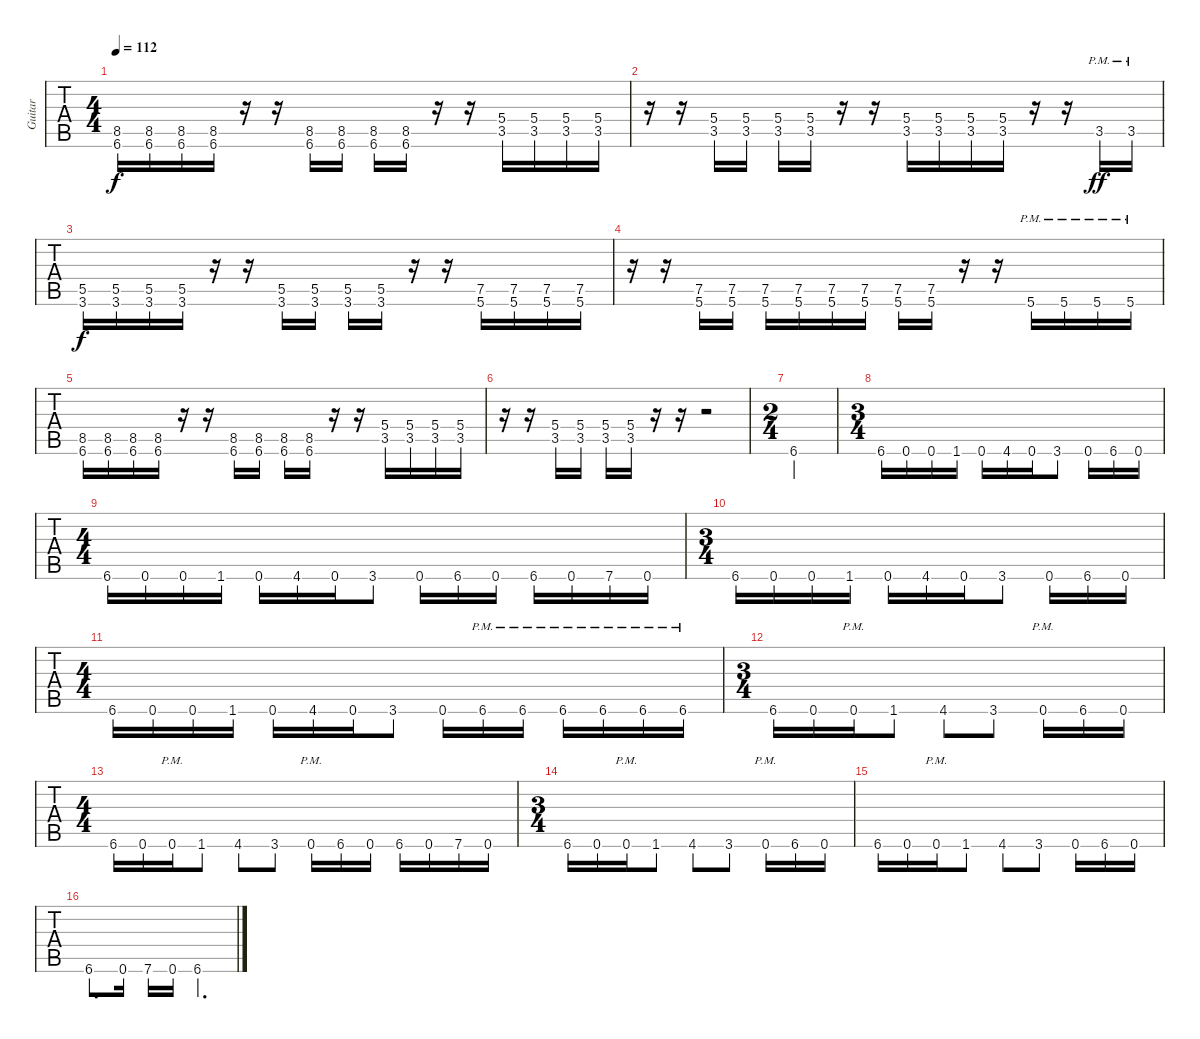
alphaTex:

\track ("Guitar" "Guitar") {instrument distortionguitar}
\staff {tabs}
\tuning (B3 Gb3 D3 A2 E2 B1) {hide}
\ts (4 4)
\tempo 112
\clef g2
\ks c
(8.5 6.6).16{dy f} (8.5 6.6).16 (8.5 6.6).16 (8.5 6.6).16 r.16 r.16 (8.5 6.6).16 (8.5 6.6).16 (8.5 6.6).16 (8.5 6.6).16 r.16 r.16 (5.4 3.5).16 (5.4 3.5).16 (5.4 3.5).16 (5.4 3.5).16 |
r.16 r.16 (5.4 3.5).16 (5.4 3.5).16 (5.4 3.5).16 (5.4 3.5).16 r.16 r.16 (5.4 3.5).16 (5.4 3.5).16 (5.4 3.5).16 (5.4 3.5).16 r.16 r.16 3.5{pm}.16{dy ff} 3.5{pm}.16 |
(5.5 3.6).16{dy f} (5.5 3.6).16 (5.5 3.6).16 (5.5 3.6).16 r.16 r.16 (5.5 3.6).16 (5.5 3.6).16 (5.5 3.6).16 (5.5 3.6).16 r.16 r.16 (7.5 5.6).16 (7.5 5.6).16 (7.5 5.6).16 (7.5 5.6).16 |
r.16 r.16 (7.5 5.6).16 (7.5 5.6).16 (7.5 5.6).16 (7.5 5.6).16 (7.5 5.6).16 (7.5 5.6).16 (7.5 5.6).16 (7.5 5.6).16 r.16 r.16 5.6{pm}.16 5.6{pm}.16 5.6{pm}.16 5.6{pm}.16 |
(8.5 6.6).16 (8.5 6.6).16 (8.5 6.6).16 (8.5 6.6).16 r.16 r.16 (8.5 6.6).16 (8.5 6.6).16 (8.5 6.6).16 (8.5 6.6).16 r.16 r.16 (5.4 3.5).16 (5.4 3.5).16 (5.4 3.5).16 (5.4 3.5).16 |
r.16 r.16 (5.4 3.5).16 (5.4 3.5).16 (5.4 3.5).16 (5.4 3.5).16 r.16 r.16 r.2 |
\ts (2 4)
6.6.2 |
\ts (3 4)
6.6.16 0.6.16 0.6.16 1.6.16 0.6.16 4.6.16 0.6.16 3.6.8 0.6.16 6.6.16 0.6.16 |
\ts (4 4)
6.6.16 0.6.16 0.6.16 1.6.16 0.6.16 4.6.16 0.6.16 3.6.8 0.6.16 6.6.16 0.6.16 6.6.16 0.6.16 7.6.16 0.6.16 |
\ts (3 4)
6.6.16 0.6.16 0.6.16 1.6.16 0.6.16 4.6.16 0.6.16 3.6.8 0.6.16 6.6.16 0.6.16 |
\ts (4 4)
6.6.16 0.6.16 0.6.16 1.6.16 0.6.16 4.6.16 0.6.16 3.6.8 0.6.16 6.6{pm}.16 6.6{pm}.16 6.6{pm}.16 6.6{pm}.16 6.6{pm}.16 6.6{pm}.16 |
\ts (3 4)
6.6.16 0.6.16 0.6{pm}.16 1.6.8 4.6.8 3.6.8 0.6{pm}.16 6.6.16 0.6.16 |
\ts (4 4)
6.6.16 0.6.16 0.6{pm}.16 1.6.8 4.6.8 3.6.8 0.6{pm}.16 6.6.16 0.6.16 6.6.16 0.6.16 7.6.16 0.6.16 |
\ts (3 4)
6.6.16 0.6.16 0.6{pm}.16 1.6.8 4.6.8 3.6.8 0.6{pm}.16 6.6.16 0.6.16 |
6.6.16 0.6.16 0.6{pm}.16 1.6.8 4.6.8 3.6.8 0.6.16 6.6.16 0.6.16 |
6.6.8{d} 0.6.16 7.6.16 0.6.16 6.6.4{d}
